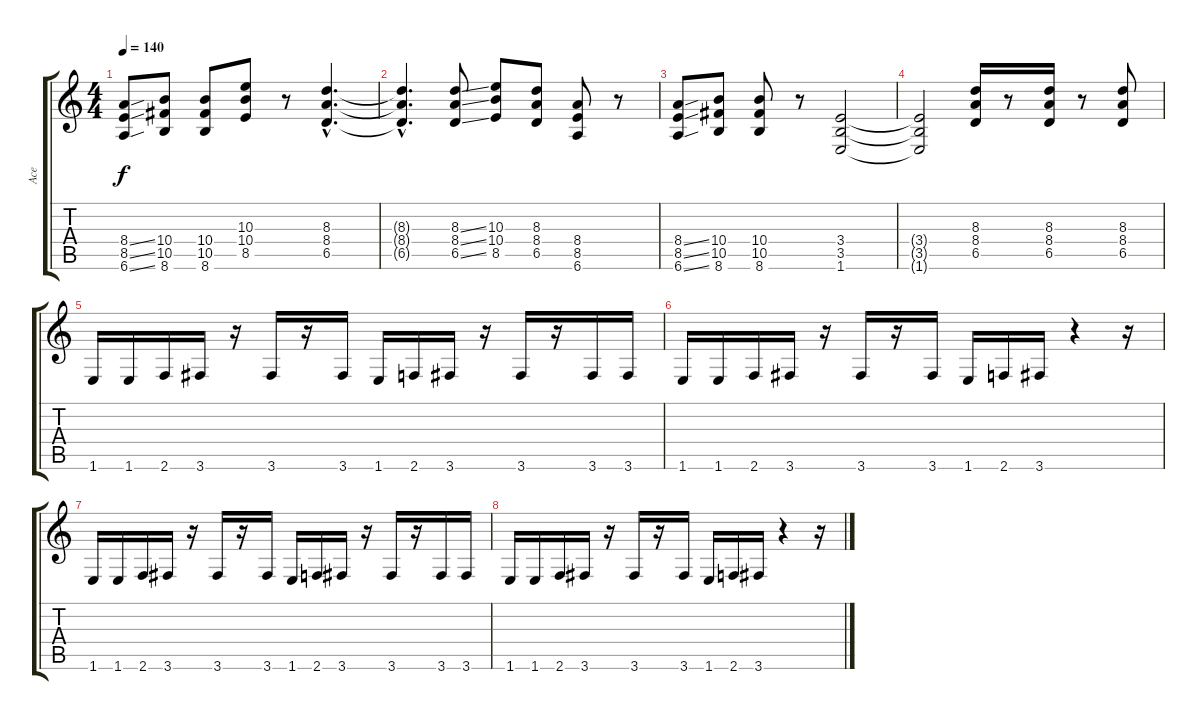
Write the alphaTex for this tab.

\track ("Ace" "Ace") {instrument overdrivenguitar}
\staff {score tabs}
\tuning (Eb4 Bb3 Gb3 Db3 Ab2 Eb2) {hide}
\ts (4 4)
\tempo 140
\clef g2
\ks c
(8.4{ss} 8.5{ss} 6.6{ss}).8{dy f} (10.4 10.5 8.6).8 (10.4 10.5 8.6).8 (10.3 10.4 8.5).8 r.8 (8.3{hac} 8.4{hac} 6.5{hac}).4{d} |
(8.3{hac t} 8.4{hac t} 6.5{hac t}).4{d} (8.3{ss} 8.4{ss} 6.5{ss}).8 (10.3 10.4 8.5).8 (8.3 8.4 6.5).8 (8.4 8.5 6.6).8 r.8 |
(8.4{ss} 8.5{ss} 6.6{ss}).8 (10.4 10.5 8.6).8 (10.4 10.5 8.6).8 r.8 (3.4 3.5 1.6).2 |
(3.4{t} 3.5{t} 1.6{t}).2 (8.3 8.4 6.5).16 r.8 (8.3 8.4 6.5).16 r.8 (8.3 8.4 6.5).8 |
1.6.16 1.6.16 2.6.16 3.6.16 r.16 3.6.16 r.16 3.6.16 1.6.16 2.6.16 3.6.16 r.16 3.6.16 r.16 3.6.16 3.6.16 |
1.6.16 1.6.16 2.6.16 3.6.16 r.16 3.6.16 r.16 3.6.16 1.6.16 2.6.16 3.6.16 r.4 r.16 |
1.6.16 1.6.16 2.6.16 3.6.16 r.16 3.6.16 r.16 3.6.16 1.6.16 2.6.16 3.6.16 r.16 3.6.16 r.16 3.6.16 3.6.16 |
1.6.16 1.6.16 2.6.16 3.6.16 r.16 3.6.16 r.16 3.6.16 1.6.16 2.6.16 3.6.16 r.4 r.16
